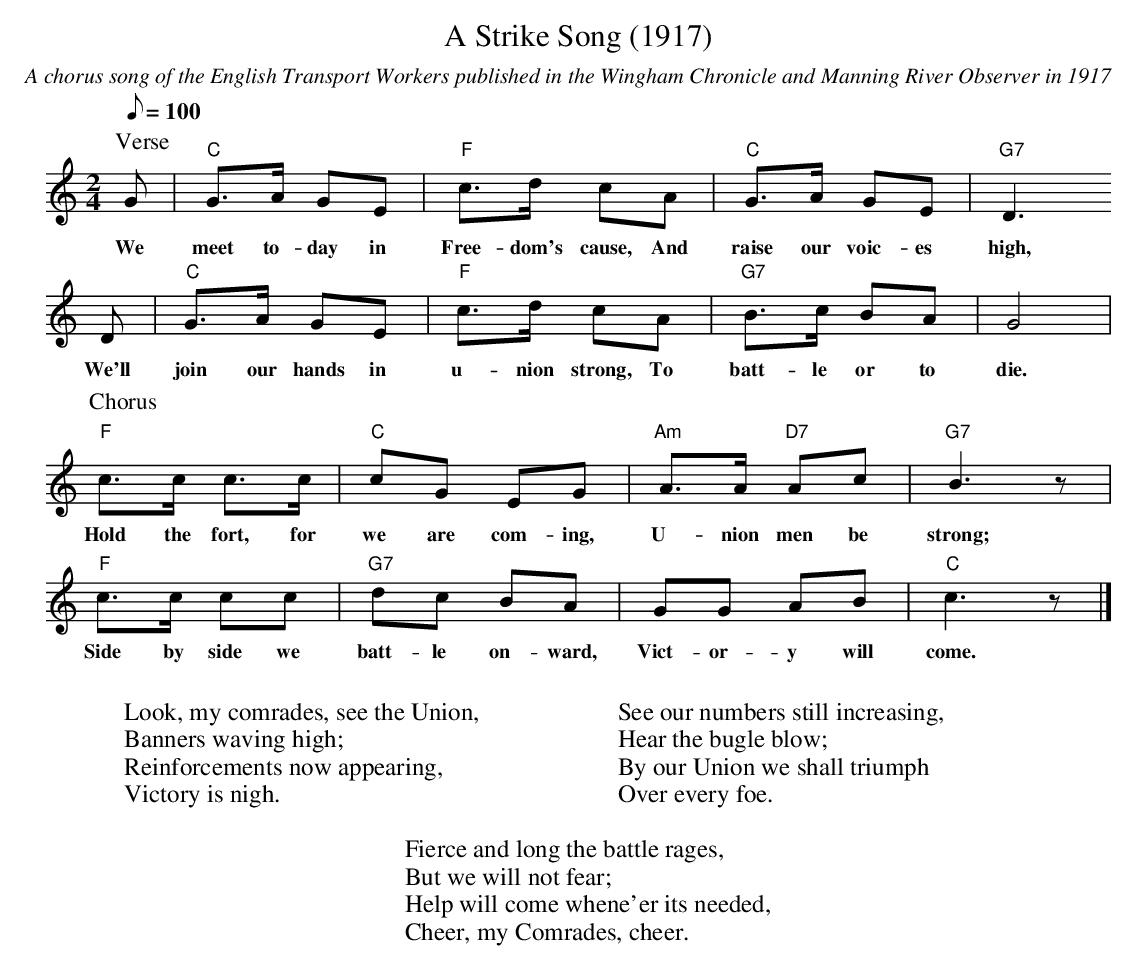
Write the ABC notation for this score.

X:1
T:Strike Song (1917), A
C:A chorus song of the English Transport Workers published in the Wingham Chronicle and Manning River Observer in 1917
M:2/4
L:1/8
Q:100
K:Cmaj
P:Verse
G|"C"G>A GE|"F"c>d cA|"C"G>A GE|"G7"D3
w:We meet to-day in Free-dom's cause, And raise our voic-es high,
D|"C"G>A GE|"F"c>d cA|"G7"B>c BA|G4|
w:We'll join our hands in u-nion strong, To batt-le or to die.
P:Chorus
"F"c>c c>c|"C"cG EG|"Am"A>A "D7"Ac|"G7"B3z|
w:Hold the fort, for we are com-ing, U-nion men be strong;
"F"c>c cc|"G7"dc BA|GG AB|"C"c3z|]
w:Side by side we batt-le on-ward, Vict-or-y will come.
W:
W:Look, my comrades, see the Union,
W:Banners waving high;
W:Reinforcements now appearing,
W:Victory is nigh.
W:
W:
W:See our numbers still increasing,
W:Hear the bugle blow;
W:By our Union we shall triumph
W:Over every foe.
W:
W:Fierce and long the battle rages,
W:But we will not fear;
W:Help will come whene'er its needed,
W:Cheer, my Comrades, cheer.
